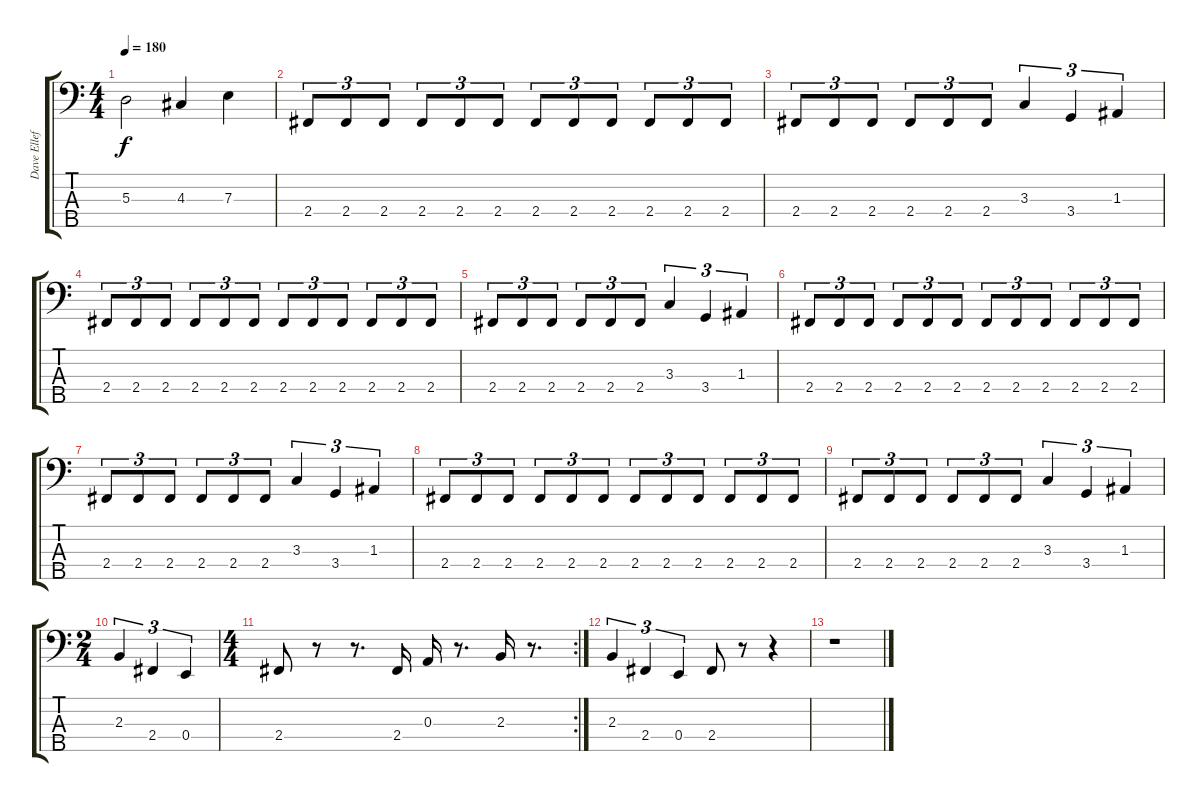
\track ("Dave Ellefson" "Dave Ellef") {instrument electricbasspick}
\staff {score tabs}
\tuning (G2 D2 A1 E1 B0) {hide}
\ts (4 4)
\tempo 180
\clef f4
\ks c
5.3.2{dy f} 4.3.4 7.3.4 |
2.4.8{tu (3 2)} 2.4.8{tu (3 2)} 2.4.8{tu (3 2)} 2.4.8{tu (3 2)} 2.4.8{tu (3 2)} 2.4.8{tu (3 2)} 2.4.8{tu (3 2)} 2.4.8{tu (3 2)} 2.4.8{tu (3 2)} 2.4.8{tu (3 2)} 2.4.8{tu (3 2)} 2.4.8{tu (3 2)} |
2.4.8{tu (3 2)} 2.4.8{tu (3 2)} 2.4.8{tu (3 2)} 2.4.8{tu (3 2)} 2.4.8{tu (3 2)} 2.4.8{tu (3 2)} 3.3.4{tu (3 2)} 3.4.4{tu (3 2)} 1.3.4{tu (3 2)} |
2.4.8{tu (3 2)} 2.4.8{tu (3 2)} 2.4.8{tu (3 2)} 2.4.8{tu (3 2)} 2.4.8{tu (3 2)} 2.4.8{tu (3 2)} 2.4.8{tu (3 2)} 2.4.8{tu (3 2)} 2.4.8{tu (3 2)} 2.4.8{tu (3 2)} 2.4.8{tu (3 2)} 2.4.8{tu (3 2)} |
2.4.8{tu (3 2)} 2.4.8{tu (3 2)} 2.4.8{tu (3 2)} 2.4.8{tu (3 2)} 2.4.8{tu (3 2)} 2.4.8{tu (3 2)} 3.3.4{tu (3 2)} 3.4.4{tu (3 2)} 1.3.4{tu (3 2)} |
2.4.8{tu (3 2)} 2.4.8{tu (3 2)} 2.4.8{tu (3 2)} 2.4.8{tu (3 2)} 2.4.8{tu (3 2)} 2.4.8{tu (3 2)} 2.4.8{tu (3 2)} 2.4.8{tu (3 2)} 2.4.8{tu (3 2)} 2.4.8{tu (3 2)} 2.4.8{tu (3 2)} 2.4.8{tu (3 2)} |
2.4.8{tu (3 2)} 2.4.8{tu (3 2)} 2.4.8{tu (3 2)} 2.4.8{tu (3 2)} 2.4.8{tu (3 2)} 2.4.8{tu (3 2)} 3.3.4{tu (3 2)} 3.4.4{tu (3 2)} 1.3.4{tu (3 2)} |
2.4.8{tu (3 2)} 2.4.8{tu (3 2)} 2.4.8{tu (3 2)} 2.4.8{tu (3 2)} 2.4.8{tu (3 2)} 2.4.8{tu (3 2)} 2.4.8{tu (3 2)} 2.4.8{tu (3 2)} 2.4.8{tu (3 2)} 2.4.8{tu (3 2)} 2.4.8{tu (3 2)} 2.4.8{tu (3 2)} |
2.4.8{tu (3 2)} 2.4.8{tu (3 2)} 2.4.8{tu (3 2)} 2.4.8{tu (3 2)} 2.4.8{tu (3 2)} 2.4.8{tu (3 2)} 3.3.4{tu (3 2)} 3.4.4{tu (3 2)} 1.3.4{tu (3 2)} |
\ts (2 4)
2.3.4{tu (3 2)} 2.4.4{tu (3 2)} 0.4.4{tu (3 2)} |
\rc 2
\ts (4 4)
2.4.8 r.8 r.8{d} 2.4.16 0.3.16 r.8{d} 2.3.16 r.8{d} |
2.3.4{tu (3 2)} 2.4.4{tu (3 2)} 0.4.4{tu (3 2)} 2.4.8 r.8 r.4 |
r.1
